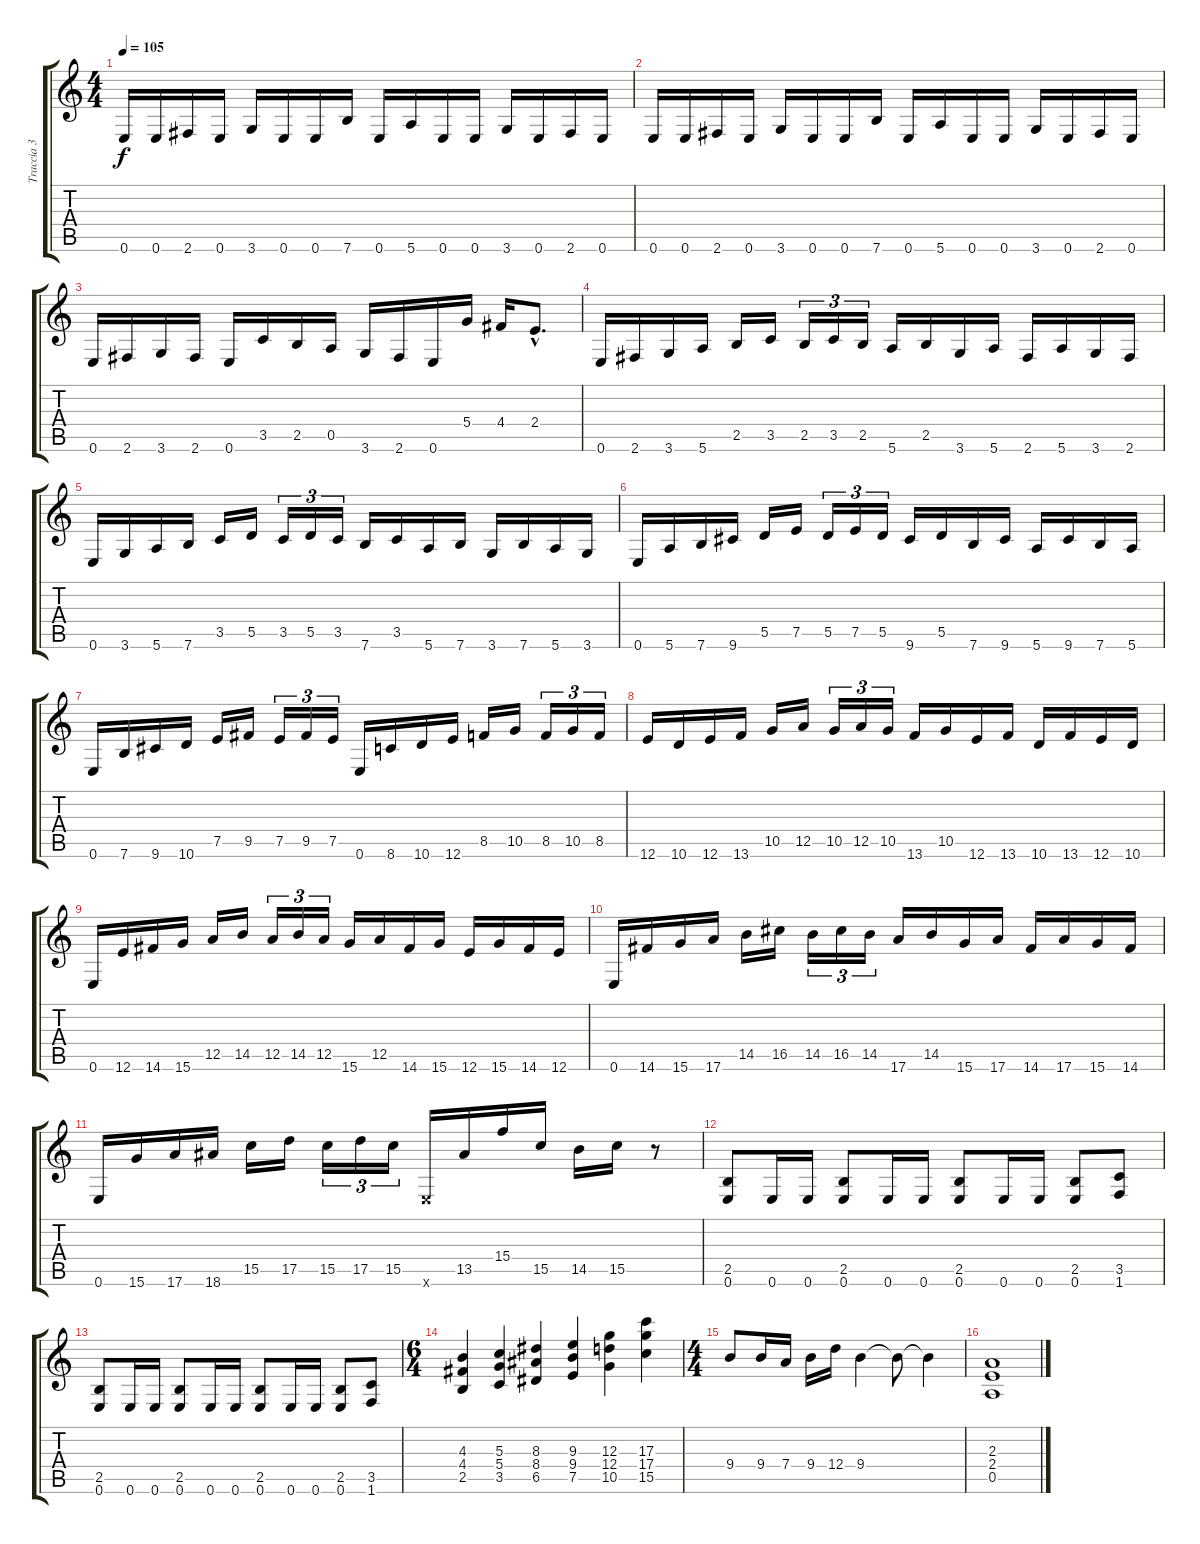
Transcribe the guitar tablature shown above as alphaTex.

\track ("Traccia 3" "Traccia 3") {instrument distortionguitar}
\staff {score tabs}
\tuning (E4 B3 G3 D3 A2 E2) {hide}
\ts (4 4)
\tempo 105
\clef g2
\ks c
0.6.16{dy f} 0.6.16 2.6.16 0.6.16 3.6.16 0.6.16 0.6.16 7.6.16 0.6.16 5.6.16 0.6.16 0.6.16 3.6.16 0.6.16 2.6.16 0.6.16 |
0.6.16 0.6.16 2.6.16 0.6.16 3.6.16 0.6.16 0.6.16 7.6.16 0.6.16 5.6.16 0.6.16 0.6.16 3.6.16 0.6.16 2.6.16 0.6.16 |
0.6.16 2.6.16 3.6.16 2.6.16 0.6.16 3.5.16 2.5.16 0.5.16 3.6.16 2.6.16 0.6.16 5.4.16 4.4.16 2.4{hac}.8{d} |
0.6.16 2.6.16 3.6.16 5.6.16 2.5.16 3.5.16 2.5.16{tu (3 2)} 3.5.16{tu (3 2)} 2.5.16{tu (3 2)} 5.6.16 2.5.16 3.6.16 5.6.16 2.6.16 5.6.16 3.6.16 2.6.16 |
0.6.16 3.6.16 5.6.16 7.6.16 3.5.16 5.5.16 3.5.16{tu (3 2)} 5.5.16{tu (3 2)} 3.5.16{tu (3 2)} 7.6.16 3.5.16 5.6.16 7.6.16 3.6.16 7.6.16 5.6.16 3.6.16 |
0.6.16 5.6.16 7.6.16 9.6.16 5.5.16 7.5.16 5.5.16{tu (3 2)} 7.5.16{tu (3 2)} 5.5.16{tu (3 2)} 9.6.16 5.5.16 7.6.16 9.6.16 5.6.16 9.6.16 7.6.16 5.6.16 |
0.6.16 7.6.16 9.6.16 10.6.16 7.5.16 9.5.16 7.5.16{tu (3 2)} 9.5.16{tu (3 2)} 7.5.16{tu (3 2)} 0.6.16 8.6.16 10.6.16 12.6.16 8.5.16 10.5.16 8.5.16{tu (3 2)} 10.5.16{tu (3 2)} 8.5.16{tu (3 2)} |
12.6.16 10.6.16 12.6.16 13.6.16 10.5.16 12.5.16 10.5.16{tu (3 2)} 12.5.16{tu (3 2)} 10.5.16{tu (3 2)} 13.6.16 10.5.16 12.6.16 13.6.16 10.6.16 13.6.16 12.6.16 10.6.16 |
0.6.16 12.6.16 14.6.16 15.6.16 12.5.16 14.5.16 12.5.16{tu (3 2)} 14.5.16{tu (3 2)} 12.5.16{tu (3 2)} 15.6.16 12.5.16 14.6.16 15.6.16 12.6.16 15.6.16 14.6.16 12.6.16 |
0.6.16 14.6.16 15.6.16 17.6.16 14.5.16 16.5.16 14.5.16{tu (3 2)} 16.5.16{tu (3 2)} 14.5.16{tu (3 2)} 17.6.16 14.5.16 15.6.16 17.6.16 14.6.16 17.6.16 15.6.16 14.6.16 |
0.6.16 15.6.16 17.6.16 18.6.16 15.5.16 17.5.16 15.5.16{tu (3 2)} 17.5.16{tu (3 2)} 15.5.16{tu (3 2)} 0.6{x}.16 13.5.16 15.4.16 15.5.16 14.5.16 15.5.16 r.8 |
(2.5 0.6).8 0.6.16 0.6.16 (2.5 0.6).8 0.6.16 0.6.16 (2.5 0.6).8 0.6.16 0.6.16 (2.5 0.6).8 (3.5 1.6).8 |
(2.5 0.6).8 0.6.16 0.6.16 (2.5 0.6).8 0.6.16 0.6.16 (2.5 0.6).8 0.6.16 0.6.16 (2.5 0.6).8 (3.5 1.6).8 |
\ts (6 4)
(4.3 4.4 2.5).4 (5.3 5.4 3.5).4 (8.3 8.4 6.5).4 (9.3 9.4 7.5).4 (12.3 12.4 10.5).4 (17.3 17.4 15.5).4 |
\ts (4 4)
9.4.8 9.4.16 7.4.16 9.4.16 12.4.16 9.4.4 9.4{t}.8 9.4{t}.4 |
(2.3 2.4 0.5).1
